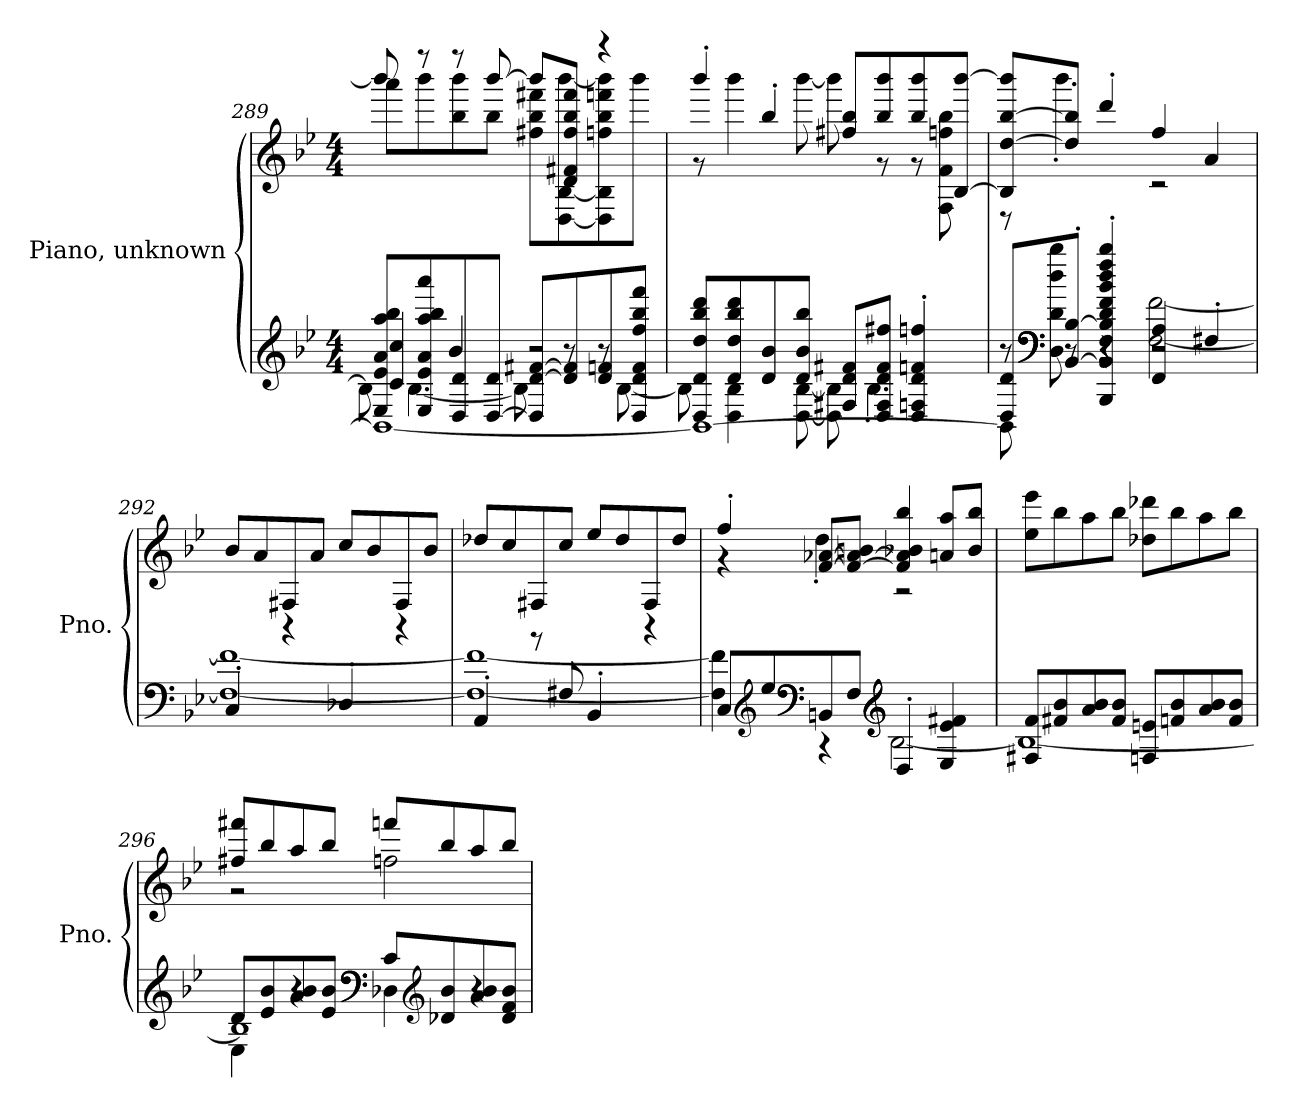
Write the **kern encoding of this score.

**kern	**kern
*part1	*part1
*staff2	*staff1
*I"Piano, unknown	*
*I'Pno.	*
*clefG2	*clefG2
*k[b-e-]	*k[b-e-]
*M4/4	*M4/4
=289	=289
*^	*^
*	*^	*	*
*	*	*^	*	*
8E-/ 8e-/ 8a/ 8aa/ 8bb-/L	8B-\]	4c/ 4cc/	1BB-_	8bbb-/]	8aaa\L
8E-/ 8e-/ 8a/ 8aa/ 8bb-/ 8aaa/	[4.B-\	.	.	8r	8bbb-\
8D/ 8d/	.	4b-/	.	8r	8bb-\ 8bbb-\
[8D/ 8d/J	.	.	.	[8bbb-/	8bb-\J
8D/] [8d/ [8f#X/L	8B-\]	2r	.	8bbb-/L]	8ff#X\ 8bb-\ 8fff#X\L
8d/] 8f#/]	8r	.	.	8d/ 8f#X/ 8ff#/ 8bb-/ 8fff#/J	[8D\ [8B-\ [8bbb-\
8d/ 8fn/	8r	.	.	4r	8D\] 8B-\] 8ffn\ 8bb-\ 8fffn\ 8bbb-\]
8D/ 8d/ 8f/ 8ff/ 8bb-/ 8fff/J	[8B-\	.	.	.	8bbb-\J
*	*	*v	*v	*	*
!!LO:LB:g=z	!!
=290	=290	=290	=290	=290
8D/ 8d/ 8dd/ 8bb-/ 8ddd/L	8B-\]	1BB-_	4bbb-'/	8r
8d/ 8dd/ 8bb-/ 8ddd/	4D\ 4B-\	.	.	4bbb-\
8d/ 8b-/	.	.	4bb-'/	.
8d/ 8b-/ 8bb-/J	[8D\ [8B-\	.	.	[8bbb-\
8F#X/ 8d/ 8f#X/L	8D\] 8B-\]	.	8ff#X/ 8bb-/L	8bbb-\]
8D/ 8F#/ 8d/ 8f#/ 8ff#X/J	4.B-'\	.	8bb-/ 8bbb-/	8r
4D/' 4Fn/' 4d/' 4fn/' 4ffn/'	.	.	8bb-/ 8bbb-/	8r
.	.	.	[8B-/ [8bbb-/J	8F\ 8f\ 8ffn\ 8bb-\
=291	=291	=291	=291	=291
8D/ 8d/L	8r	8BB-\]	8B-/] [8dd/ [8bb-/ 8bbb-/]L	8r
*clefF4	*	*	*	*
[8BB-/' [8B-/'J	8D\ 8d\ 8dd\ 8bb-\	8r	8dd/] 8bb-/]J	4.bbb-'\
4BBB-/' 4BB-/]' 4F/' 4B-/]' 4d/' 4f/' 4b-/' 4dd/' 4ff/' 4bb-/'	4r	4r	4ddd'/	.
4FF/ 4A/	[2F\ [2f\	2r	4ff/	2r
4F#X'/	.	.	4a/	.
*	*v	*v	*	*
*	*	*v	*v
=292	=292	=292
4C'/	1F_ 1f_	8b-/L
.	.	8a/
4r	.	8F#X/
.	.	8a/J
4D-X'/	.	8cc/L
.	.	8b-/
4r	.	8F#/
.	.	8b-/J
!!LO:LB:g=z
=293	=293	=293
4AA'/	1F_ 1f_	8dd-X/L
.	.	8cc/
8r	.	8F#X/
8F#X/	.	8cc/J
4BB-'/	.	8ee-/L
.	.	8dd-/
4r	.	8F#/
.	.	8dd-/J
=294	=294	=294
*	*	*^
8C/L	4F\] 4f\]	4ff'/	4r
*clefG2	*	*	*
8ee-/	.	.	.
*clefF4	*	*	*
8BBn/	4r	[8f/ [8a-X/L	4dd'\
8F/J	.	8f/_ 8a-/_ 8bn/J	.
*clefG2	*	*	*
4D'/	[2B-\	4f/] 4a-/] 4b-X/ 4bb-/	2r
4E-/ 4e-/ 4f#X/	.	8an/ 8aa/L	.
.	.	8b-/ 8bb-/J	.
*	*	*v	*v
=295	=295	=295
8F#X/ 8f/L	1B-_	8ee-\ 8eee-\L
8f#X/ 8b-/	.	8bb-\
8a/ 8b-/	.	8aa\
8f#/ 8b-/J	.	8bb-\J
8Fn/ 8en/L	.	8dd-X\ 8ddd-X\L
8fn/ 8b-/	.	8bb-\
8a/ 8b-/	.	8aa\
8f/ 8b-/J	.	8bb-\J
!!LO:PB:g=z
=296	=296	=296
*	*^	*^
8d/L	1B-]	4E-\	8ff#X/ 8fff#X/L	2r
8e-/ 8b-/	.	.	8bb-/	.
8a/ 8b-/	.	4r	8aa/	.
8e-/ 8b-/J	.	.	8bb-/J	.
*clefF4	*	*	*	*
8c/L	.	4D-X\	8fffn/L	2ffn\
*clefG2	*	*	*	*
8d-X/ 8b-/	.	.	8bb-/	.
8a/ 8b-/	.	4r	8aa/	.
8d-/ 8f/ 8b-/J	.	.	8bb-/J	.
*v	*v	*v	*	*
*	*v	*v
=	=
*-	*-
